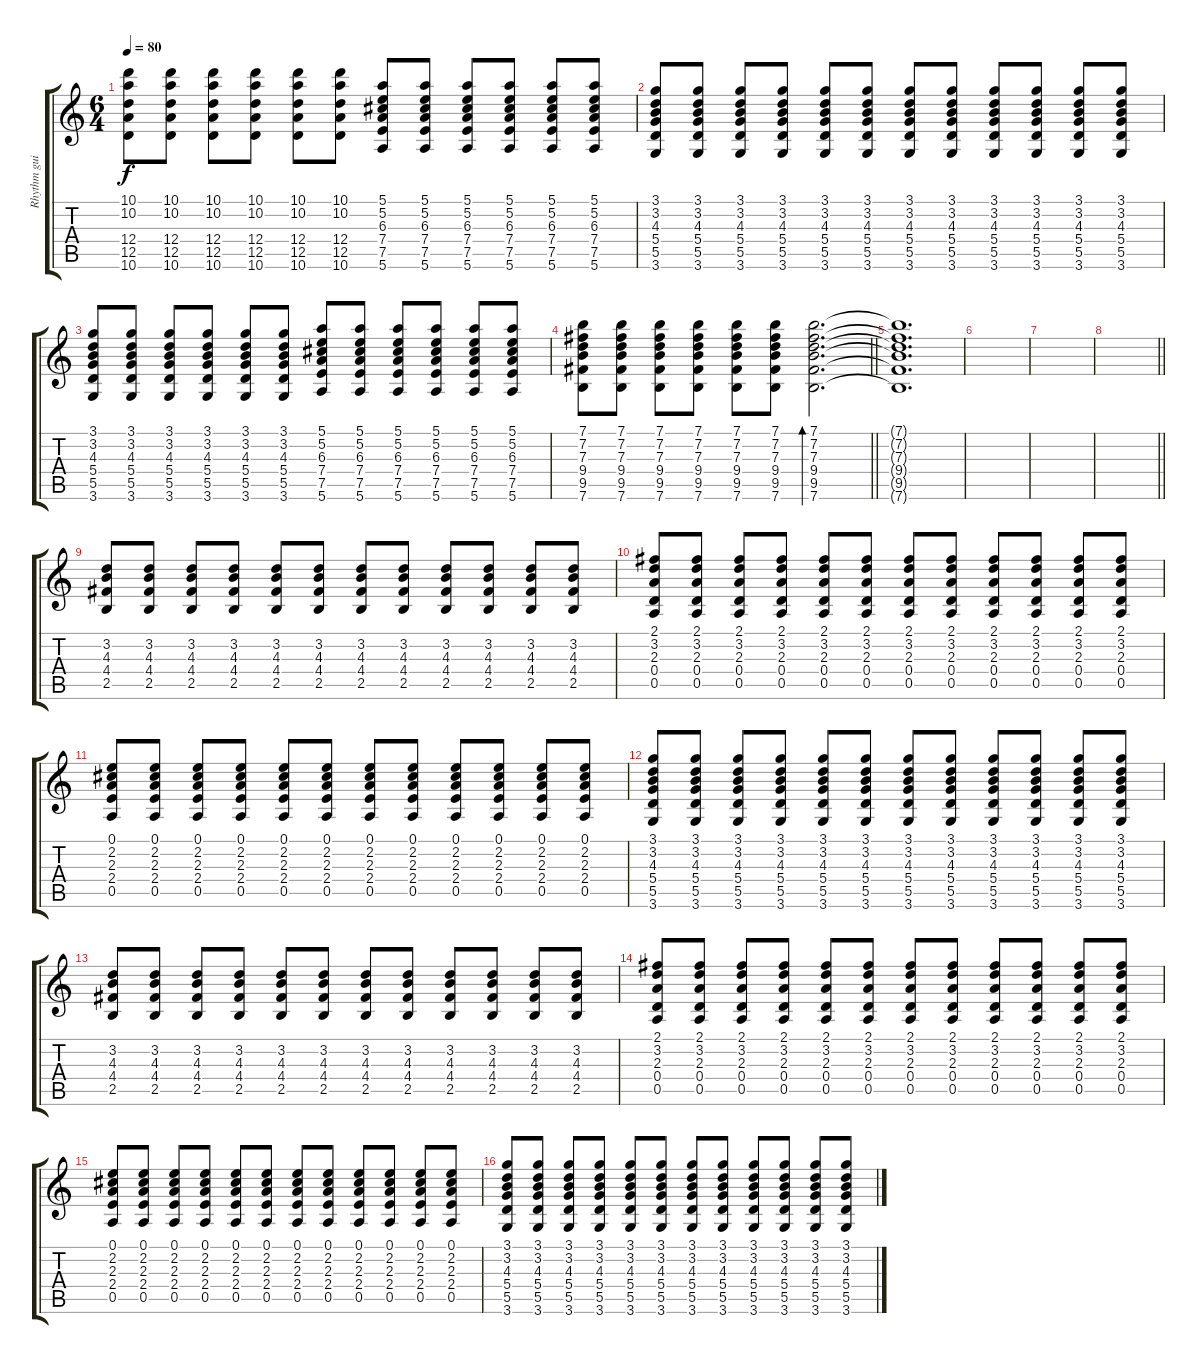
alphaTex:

\track ("Rhythm guitar" "Rhythm gui") {instrument distortionguitar}
\staff {score tabs}
\tuning (E4 B3 G3 D3 A2 E2) {hide}
\ts (6 4)
\tempo 80
\clef g2
\ks c
(10.1 10.2 12.4 12.5 10.6).8{dy f} (10.1 10.2 12.4 12.5 10.6).8 (10.1 10.2 12.4 12.5 10.6).8 (10.1 10.2 12.4 12.5 10.6).8 (10.1 10.2 12.4 12.5 10.6).8 (10.1 10.2 12.4 12.5 10.6).8 (5.1 5.2 6.3 7.4 7.5 5.6).8 (5.1 5.2 6.3 7.4 7.5 5.6).8 (5.1 5.2 6.3 7.4 7.5 5.6).8 (5.1 5.2 6.3 7.4 7.5 5.6).8 (5.1 5.2 6.3 7.4 7.5 5.6).8 (5.1 5.2 6.3 7.4 7.5 5.6).8 |
(3.1 3.2 4.3 5.4 5.5 3.6).8 (3.1 3.2 4.3 5.4 5.5 3.6).8 (3.1 3.2 4.3 5.4 5.5 3.6).8 (3.1 3.2 4.3 5.4 5.5 3.6).8 (3.1 3.2 4.3 5.4 5.5 3.6).8 (3.1 3.2 4.3 5.4 5.5 3.6).8 (3.1 3.2 4.3 5.4 5.5 3.6).8 (3.1 3.2 4.3 5.4 5.5 3.6).8 (3.1 3.2 4.3 5.4 5.5 3.6).8 (3.1 3.2 4.3 5.4 5.5 3.6).8 (3.1 3.2 4.3 5.4 5.5 3.6).8 (3.1 3.2 4.3 5.4 5.5 3.6).8 |
(3.1 3.2 4.3 5.4 5.5 3.6).8 (3.1 3.2 4.3 5.4 5.5 3.6).8 (3.1 3.2 4.3 5.4 5.5 3.6).8 (3.1 3.2 4.3 5.4 5.5 3.6).8 (3.1 3.2 4.3 5.4 5.5 3.6).8 (3.1 3.2 4.3 5.4 5.5 3.6).8 (5.1 5.2 6.3 7.4 7.5 5.6).8 (5.1 5.2 6.3 7.4 7.5 5.6).8 (5.1 5.2 6.3 7.4 7.5 5.6).8 (5.1 5.2 6.3 7.4 7.5 5.6).8 (5.1 5.2 6.3 7.4 7.5 5.6).8 (5.1 5.2 6.3 7.4 7.5 5.6).8 |
\barLineRight lightlight
(7.1 7.2 7.3 9.4 9.5 7.6).8 (7.1 7.2 7.3 9.4 9.5 7.6).8 (7.1 7.2 7.3 9.4 9.5 7.6).8 (7.1 7.2 7.3 9.4 9.5 7.6).8 (7.1 7.2 7.3 9.4 9.5 7.6).8 (7.1 7.2 7.3 9.4 9.5 7.6).8 (7.1 7.2 7.3 9.4 9.5 7.6).2{d bd 60} |
\section ("" "")
(7.1{t} 7.2{t} 7.3{t} 9.4{t} 9.5{t} 7.6{t}).1{d} |
|
|
\barLineRight lightlight
|
\section ("" "")
(3.2 4.3 4.4 2.5).8 (3.2 4.3 4.4 2.5).8 (3.2 4.3 4.4 2.5).8 (3.2 4.3 4.4 2.5).8 (3.2 4.3 4.4 2.5).8 (3.2 4.3 4.4 2.5).8 (3.2 4.3 4.4 2.5).8 (3.2 4.3 4.4 2.5).8 (3.2 4.3 4.4 2.5).8 (3.2 4.3 4.4 2.5).8 (3.2 4.3 4.4 2.5).8 (3.2 4.3 4.4 2.5).8 |
(2.1 3.2 2.3 0.4 0.5).8 (2.1 3.2 2.3 0.4 0.5).8 (2.1 3.2 2.3 0.4 0.5).8 (2.1 3.2 2.3 0.4 0.5).8 (2.1 3.2 2.3 0.4 0.5).8 (2.1 3.2 2.3 0.4 0.5).8 (2.1 3.2 2.3 0.4 0.5).8 (2.1 3.2 2.3 0.4 0.5).8 (2.1 3.2 2.3 0.4 0.5).8 (2.1 3.2 2.3 0.4 0.5).8 (2.1 3.2 2.3 0.4 0.5).8 (2.1 3.2 2.3 0.4 0.5).8 |
(0.1 2.2 2.3 2.4 0.5).8 (0.1 2.2 2.3 2.4 0.5).8 (0.1 2.2 2.3 2.4 0.5).8 (0.1 2.2 2.3 2.4 0.5).8 (0.1 2.2 2.3 2.4 0.5).8 (0.1 2.2 2.3 2.4 0.5).8 (0.1 2.2 2.3 2.4 0.5).8 (0.1 2.2 2.3 2.4 0.5).8 (0.1 2.2 2.3 2.4 0.5).8 (0.1 2.2 2.3 2.4 0.5).8 (0.1 2.2 2.3 2.4 0.5).8 (0.1 2.2 2.3 2.4 0.5).8 |
(3.1 3.2 4.3 5.4 5.5 3.6).8 (3.1 3.2 4.3 5.4 5.5 3.6).8 (3.1 3.2 4.3 5.4 5.5 3.6).8 (3.1 3.2 4.3 5.4 5.5 3.6).8 (3.1 3.2 4.3 5.4 5.5 3.6).8 (3.1 3.2 4.3 5.4 5.5 3.6).8 (3.1 3.2 4.3 5.4 5.5 3.6).8 (3.1 3.2 4.3 5.4 5.5 3.6).8 (3.1 3.2 4.3 5.4 5.5 3.6).8 (3.1 3.2 4.3 5.4 5.5 3.6).8 (3.1 3.2 4.3 5.4 5.5 3.6).8 (3.1 3.2 4.3 5.4 5.5 3.6).8 |
(3.2 4.3 4.4 2.5).8 (3.2 4.3 4.4 2.5).8 (3.2 4.3 4.4 2.5).8 (3.2 4.3 4.4 2.5).8 (3.2 4.3 4.4 2.5).8 (3.2 4.3 4.4 2.5).8 (3.2 4.3 4.4 2.5).8 (3.2 4.3 4.4 2.5).8 (3.2 4.3 4.4 2.5).8 (3.2 4.3 4.4 2.5).8 (3.2 4.3 4.4 2.5).8 (3.2 4.3 4.4 2.5).8 |
(2.1 3.2 2.3 0.4 0.5).8 (2.1 3.2 2.3 0.4 0.5).8 (2.1 3.2 2.3 0.4 0.5).8 (2.1 3.2 2.3 0.4 0.5).8 (2.1 3.2 2.3 0.4 0.5).8 (2.1 3.2 2.3 0.4 0.5).8 (2.1 3.2 2.3 0.4 0.5).8 (2.1 3.2 2.3 0.4 0.5).8 (2.1 3.2 2.3 0.4 0.5).8 (2.1 3.2 2.3 0.4 0.5).8 (2.1 3.2 2.3 0.4 0.5).8 (2.1 3.2 2.3 0.4 0.5).8 |
(0.1 2.2 2.3 2.4 0.5).8 (0.1 2.2 2.3 2.4 0.5).8 (0.1 2.2 2.3 2.4 0.5).8 (0.1 2.2 2.3 2.4 0.5).8 (0.1 2.2 2.3 2.4 0.5).8 (0.1 2.2 2.3 2.4 0.5).8 (0.1 2.2 2.3 2.4 0.5).8 (0.1 2.2 2.3 2.4 0.5).8 (0.1 2.2 2.3 2.4 0.5).8 (0.1 2.2 2.3 2.4 0.5).8 (0.1 2.2 2.3 2.4 0.5).8 (0.1 2.2 2.3 2.4 0.5).8 |
(3.1 3.2 4.3 5.4 5.5 3.6).8 (3.1 3.2 4.3 5.4 5.5 3.6).8 (3.1 3.2 4.3 5.4 5.5 3.6).8 (3.1 3.2 4.3 5.4 5.5 3.6).8 (3.1 3.2 4.3 5.4 5.5 3.6).8 (3.1 3.2 4.3 5.4 5.5 3.6).8 (3.1 3.2 4.3 5.4 5.5 3.6).8 (3.1 3.2 4.3 5.4 5.5 3.6).8 (3.1 3.2 4.3 5.4 5.5 3.6).8 (3.1 3.2 4.3 5.4 5.5 3.6).8 (3.1 3.2 4.3 5.4 5.5 3.6).8 (3.1 3.2 4.3 5.4 5.5 3.6).8
